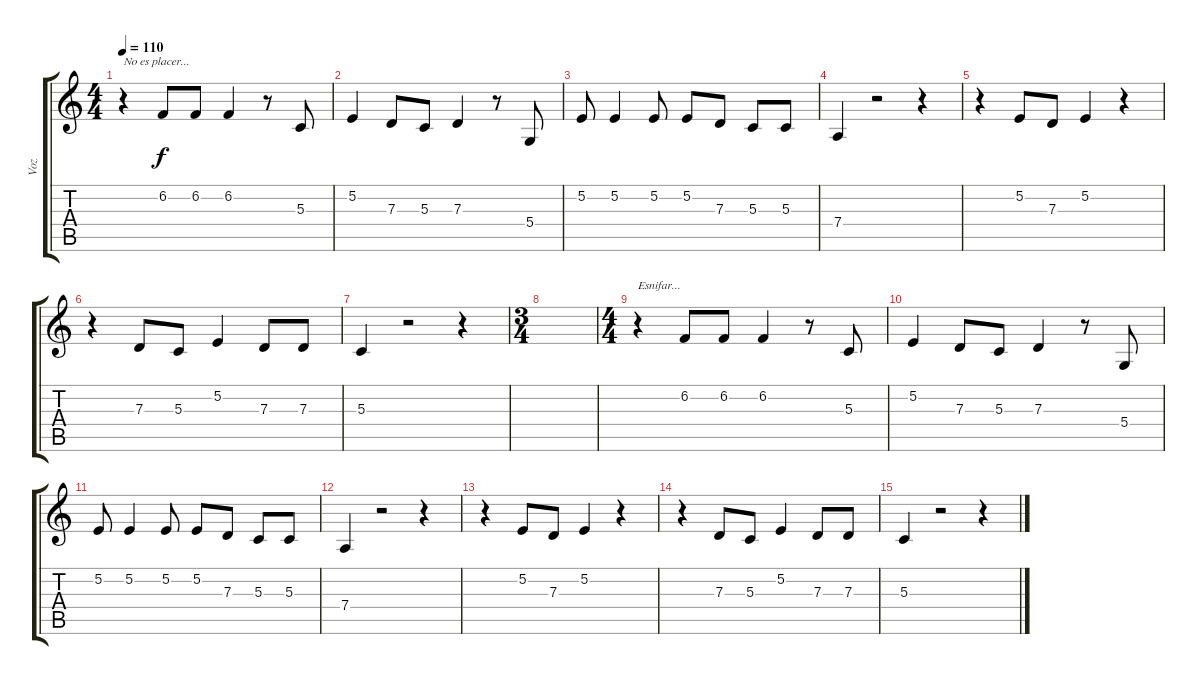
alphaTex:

\track ("Voz" "Voz") {instrument synthvoice}
\staff {score tabs}
\tuning (E4 B3 G3 D3 A2 E2) {hide}
\ts (4 4)
\tempo 110
\clef g2
\ks c
r.4{txt "No es placer..." dy f} 6.2.8 6.2.8 6.2.4 r.8 5.3.8 |
5.2.4 7.3.8 5.3.8 7.3.4 r.8 5.4.8 |
5.2.8 5.2.4 5.2.8 5.2.8 7.3.8 5.3.8 5.3.8 |
7.4.4 r.2 r.4 |
r.4 5.2.8 7.3.8 5.2.4 r.4 |
r.4 7.3.8 5.3.8 5.2.4 7.3.8 7.3.8 |
5.3.4 r.2 r.4 |
\ts (3 4)
|
\ts (4 4)
r.4{txt "Esnifar..."} 6.2.8 6.2.8 6.2.4 r.8 5.3.8 |
5.2.4 7.3.8 5.3.8 7.3.4 r.8 5.4.8 |
5.2.8 5.2.4 5.2.8 5.2.8 7.3.8 5.3.8 5.3.8 |
7.4.4 r.2 r.4 |
r.4 5.2.8 7.3.8 5.2.4 r.4 |
r.4 7.3.8 5.3.8 5.2.4 7.3.8 7.3.8 |
5.3.4 r.2 r.4
